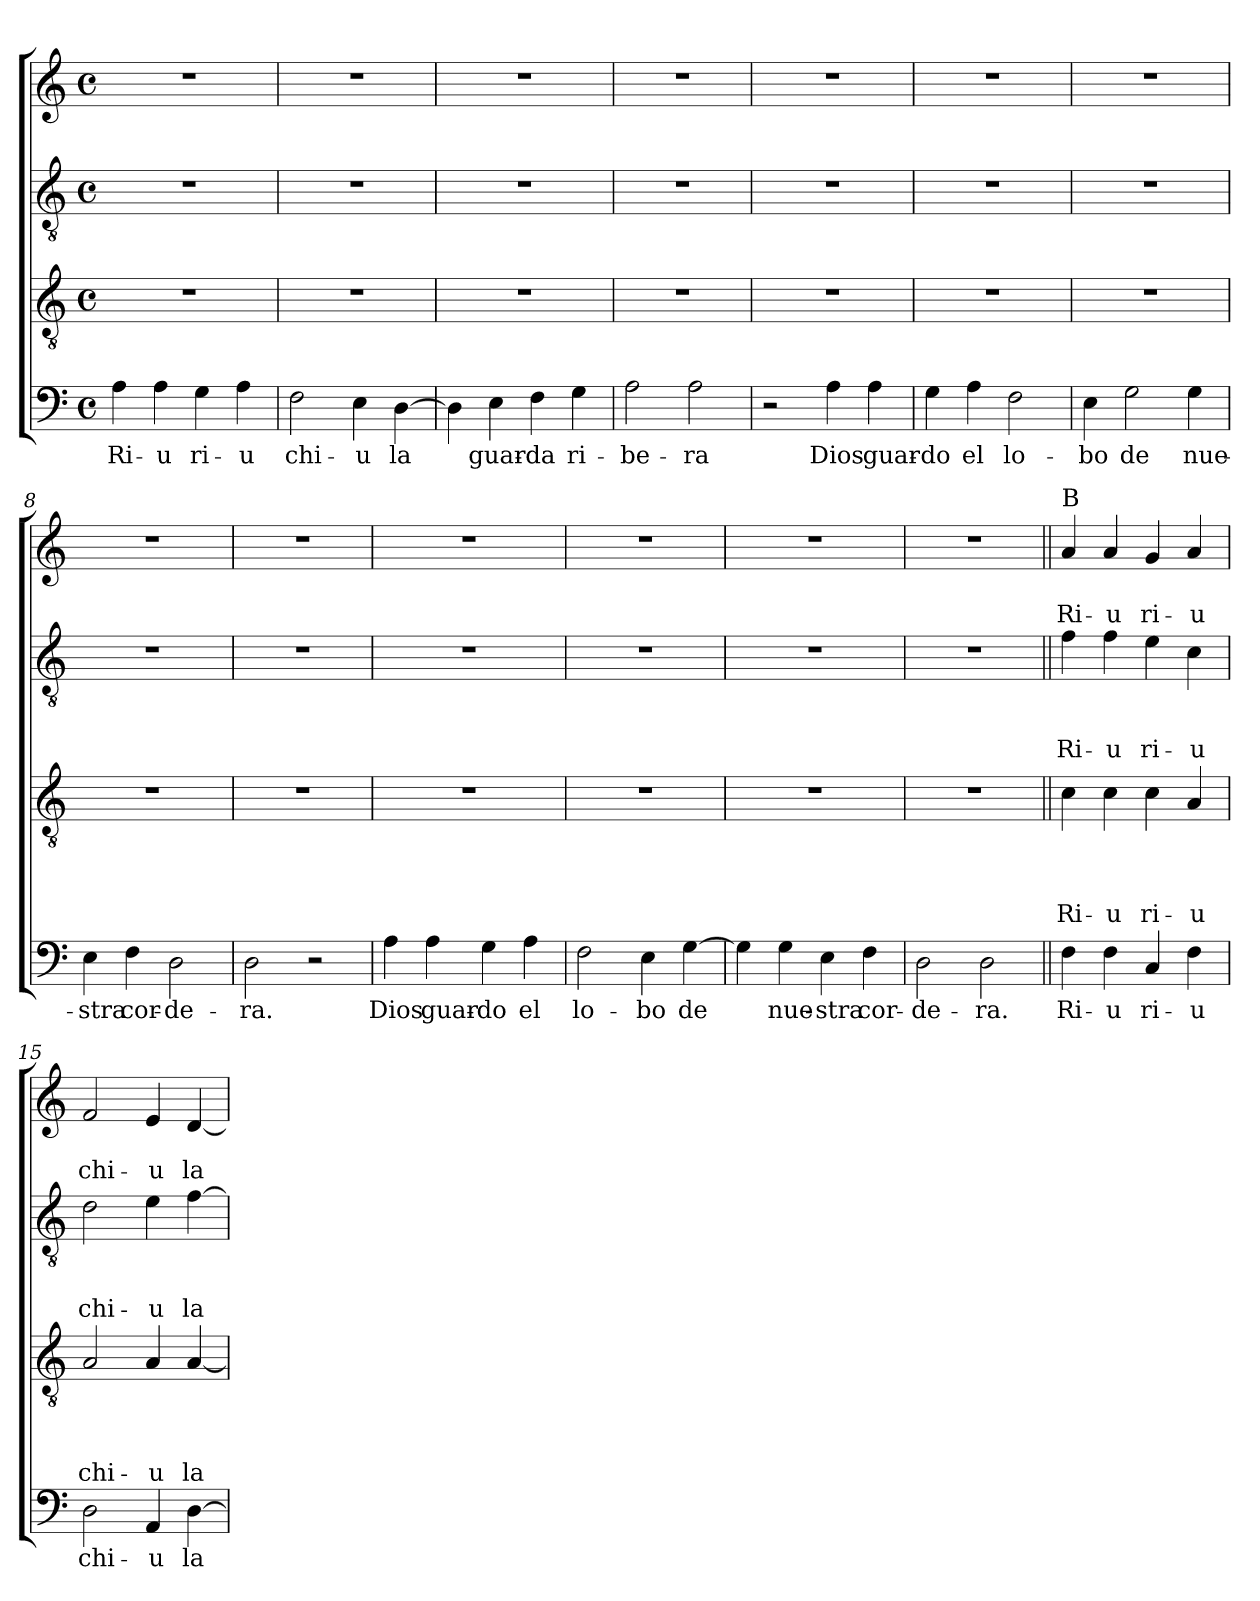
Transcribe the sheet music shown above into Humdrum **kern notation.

**kern	**text	**kern	**text	**text	**text	**text	**kern	**text	**text	**text	**kern	**text	**text
*part4	*part4	*part3	*part3	*part3	*part3	*part3	*part2	*part2	*part2	*part2	*part1	*part1	*part1
*staff4	*staff4	*staff3	*staff3	*staff3	*staff3	*staff3	*staff2	*staff2	*staff2	*staff2	*staff1	*staff1	*staff1
*clefF4	*	*clefGv2	*	*	*	*	*clefGv2	*	*	*	*clefG2	*	*
*k[]	*	*k[]	*	*	*	*	*k[]	*	*	*	*k[]	*	*
*C:	*	*C:	*	*	*	*	*C:	*	*	*	*C:	*	*
*M4/4	*	*M4/4	*	*	*	*	*M4/4	*	*	*	*M4/4	*	*
*met(c)	*	*met(c)	*	*	*	*	*met(c)	*	*	*	*met(c)	*	*
=1	=1	=1	=1	=1	=1	=1	=1	=1	=1	=1	=1	=1	=1
!	!LO:LY:b	!	!	!	!	!	!	!	!	!	!	!	!
4A\	Ri-	1r	.	.	.	.	1r	.	.	.	1r	.	.
!	!LO:LY:b	!	!	!	!	!	!	!	!	!	!	!	!
4A\	-u	.	.	.	.	.	.	.	.	.	.	.	.
!	!LO:LY:b	!	!	!	!	!	!	!	!	!	!	!	!
4G\	ri-	.	.	.	.	.	.	.	.	.	.	.	.
!	!LO:LY:b	!	!	!	!	!	!	!	!	!	!	!	!
4A\	-u	.	.	.	.	.	.	.	.	.	.	.	.
=2	=2	=2	=2	=2	=2	=2	=2	=2	=2	=2	=2	=2	=2
!	!LO:LY:b	!	!	!	!	!	!	!	!	!	!	!	!
2F\	chi-	1r	.	.	.	.	1r	.	.	.	1r	.	.
!	!LO:LY:b	!	!	!	!	!	!	!	!	!	!	!	!
4E\	-u	.	.	.	.	.	.	.	.	.	.	.	.
!	!LO:LY:b	!	!	!	!	!	!	!	!	!	!	!	!
[4D\	la	.	.	.	.	.	.	.	.	.	.	.	.
=3	=3	=3	=3	=3	=3	=3	=3	=3	=3	=3	=3	=3	=3
4D\]	.	1r	.	.	.	.	1r	.	.	.	1r	.	.
!	!LO:LY:b	!	!	!	!	!	!	!	!	!	!	!	!
4E\	guar-	.	.	.	.	.	.	.	.	.	.	.	.
!	!LO:LY:b	!	!	!	!	!	!	!	!	!	!	!	!
4F\	-da	.	.	.	.	.	.	.	.	.	.	.	.
!	!LO:LY:b	!	!	!	!	!	!	!	!	!	!	!	!
4G\	ri-	.	.	.	.	.	.	.	.	.	.	.	.
=4	=4	=4	=4	=4	=4	=4	=4	=4	=4	=4	=4	=4	=4
!	!LO:LY:b	!	!	!	!	!	!	!	!	!	!	!	!
2A\	-be-	1r	.	.	.	.	1r	.	.	.	1r	.	.
!	!LO:LY:b	!	!	!	!	!	!	!	!	!	!	!	!
2A\	-ra	.	.	.	.	.	.	.	.	.	.	.	.
=5	=5	=5	=5	=5	=5	=5	=5	=5	=5	=5	=5	=5	=5
2r	.	1r	.	.	.	.	1r	.	.	.	1r	.	.
!	!LO:LY:b	!	!	!	!	!	!	!	!	!	!	!	!
4A\	Dios	.	.	.	.	.	.	.	.	.	.	.	.
!	!LO:LY:b	!	!	!	!	!	!	!	!	!	!	!	!
4A\	guar-	.	.	.	.	.	.	.	.	.	.	.	.
=6	=6	=6	=6	=6	=6	=6	=6	=6	=6	=6	=6	=6	=6
!	!LO:LY:b	!	!	!	!	!	!	!	!	!	!	!	!
4G\	-do	1r	.	.	.	.	1r	.	.	.	1r	.	.
!	!LO:LY:b	!	!	!	!	!	!	!	!	!	!	!	!
4A\	el	.	.	.	.	.	.	.	.	.	.	.	.
!	!LO:LY:b	!	!	!	!	!	!	!	!	!	!	!	!
2F\	lo-	.	.	.	.	.	.	.	.	.	.	.	.
!!LO:LB:g=z
=7	=7	=7	=7	=7	=7	=7	=7	=7	=7	=7	=7	=7	=7
!	!LO:LY:b	!	!	!	!	!	!	!	!	!	!	!	!
4E\	-bo	1r	.	.	.	.	1r	.	.	.	1r	.	.
!	!LO:LY:b	!	!	!	!	!	!	!	!	!	!	!	!
2G\	de	.	.	.	.	.	.	.	.	.	.	.	.
!	!LO:LY:b	!	!	!	!	!	!	!	!	!	!	!	!
4G\	nue-	.	.	.	.	.	.	.	.	.	.	.	.
=8	=8	=8	=8	=8	=8	=8	=8	=8	=8	=8	=8	=8	=8
!	!LO:LY:b	!	!	!	!	!	!	!	!	!	!	!	!
4E\	-stra	1r	.	.	.	.	1r	.	.	.	1r	.	.
!	!LO:LY:b	!	!	!	!	!	!	!	!	!	!	!	!
4F\	cor-	.	.	.	.	.	.	.	.	.	.	.	.
!	!LO:LY:b	!	!	!	!	!	!	!	!	!	!	!	!
2D\	-de-	.	.	.	.	.	.	.	.	.	.	.	.
=9	=9	=9	=9	=9	=9	=9	=9	=9	=9	=9	=9	=9	=9
!	!LO:LY:b	!	!	!	!	!	!	!	!	!	!	!	!
2D\	-ra.	1r	.	.	.	.	1r	.	.	.	1r	.	.
2r	.	.	.	.	.	.	.	.	.	.	.	.	.
=10	=10	=10	=10	=10	=10	=10	=10	=10	=10	=10	=10	=10	=10
!	!LO:LY:b	!	!	!	!	!	!	!	!	!	!	!	!
4A\	Dios	1r	.	.	.	.	1r	.	.	.	1r	.	.
!	!LO:LY:b	!	!	!	!	!	!	!	!	!	!	!	!
4A\	guar-	.	.	.	.	.	.	.	.	.	.	.	.
!	!LO:LY:b	!	!	!	!	!	!	!	!	!	!	!	!
4G\	-do	.	.	.	.	.	.	.	.	.	.	.	.
!	!LO:LY:b	!	!	!	!	!	!	!	!	!	!	!	!
4A\	el	.	.	.	.	.	.	.	.	.	.	.	.
=11	=11	=11	=11	=11	=11	=11	=11	=11	=11	=11	=11	=11	=11
!	!LO:LY:b	!	!	!	!	!	!	!	!	!	!	!	!
2F\	lo-	1r	.	.	.	.	1r	.	.	.	1r	.	.
!	!LO:LY:b	!	!	!	!	!	!	!	!	!	!	!	!
4E\	-bo	.	.	.	.	.	.	.	.	.	.	.	.
!	!LO:LY:b	!	!	!	!	!	!	!	!	!	!	!	!
[4G\	de	.	.	.	.	.	.	.	.	.	.	.	.
=12	=12	=12	=12	=12	=12	=12	=12	=12	=12	=12	=12	=12	=12
4G\]	.	1r	.	.	.	.	1r	.	.	.	1r	.	.
!	!LO:LY:b	!	!	!	!	!	!	!	!	!	!	!	!
4G\	nue-	.	.	.	.	.	.	.	.	.	.	.	.
!	!LO:LY:b	!	!	!	!	!	!	!	!	!	!	!	!
4E\	-stra	.	.	.	.	.	.	.	.	.	.	.	.
!	!LO:LY:b	!	!	!	!	!	!	!	!	!	!	!	!
4F\	cor-	.	.	.	.	.	.	.	.	.	.	.	.
=13	=13	=13	=13	=13	=13	=13	=13	=13	=13	=13	=13	=13	=13
!	!LO:LY:b	!	!	!	!	!	!	!	!	!	!	!	!
2D\	-de-	1r	.	.	.	.	1r	.	.	.	1r	.	.
!	!LO:LY:b	!	!	!	!	!	!	!	!	!	!	!	!
2D\	-ra.	.	.	.	.	.	.	.	.	.	.	.	.
!!LO:LB:g=z
=14||	=14||	=14||	=14||	=14||	=14||	=14||	=14||	=14||	=14||	=14||	=14||	=14||	=14||
!	!	!	!	!	!	!	!	!	!	!	!LO:TX:a:t=B	!	!
!	!LO:LY:b	!	!	!	!	!LO:LY:b	!	!	!	!LO:LY:b	!	!	!LO:LY:b
4F\	Ri-	4c\	.	.	.	Ri-	4f\	.	.	Ri-	4a/	.	Ri-
!	!LO:LY:b	!	!	!	!	!LO:LY:b	!	!	!	!LO:LY:b	!	!	!LO:LY:b
4F\	-u	4c\	.	.	.	-u	4f\	.	.	-u	4a/	.	-u
!	!LO:LY:b	!	!	!	!	!LO:LY:b	!	!	!	!LO:LY:b	!	!	!LO:LY:b
4C/	ri-	4c\	.	.	.	ri-	4e\	.	.	ri-	4g/	.	ri-
!	!LO:LY:b	!	!	!	!	!LO:LY:b	!	!	!	!LO:LY:b	!	!	!LO:LY:b
4F\	-u	4A/	.	.	.	-u	4c\	.	.	-u	4a/	.	-u
=15	=15	=15	=15	=15	=15	=15	=15	=15	=15	=15	=15	=15	=15
!	!LO:LY:b	!	!	!	!	!LO:LY:b	!	!	!	!LO:LY:b	!	!	!LO:LY:b
2D\	chi-	2A/	.	.	.	chi-	2d\	.	.	chi-	2f/	.	chi-
!	!LO:LY:b	!	!	!	!	!LO:LY:b	!	!	!	!LO:LY:b	!	!	!LO:LY:b
4AA/	-u	4A/	.	.	.	-u	4e\	.	.	-u	4e/	.	-u
!	!LO:LY:b	!	!	!	!	!LO:LY:b	!	!	!	!LO:LY:b	!	!	!LO:LY:b
[4D\	la	[4A/	.	.	.	la	[4f\	.	.	la	[4d/	.	la
=	=	=	=	=	=	=	=	=	=	=	=	=	=
*-	*-	*-	*-	*-	*-	*-	*-	*-	*-	*-	*-	*-	*-
